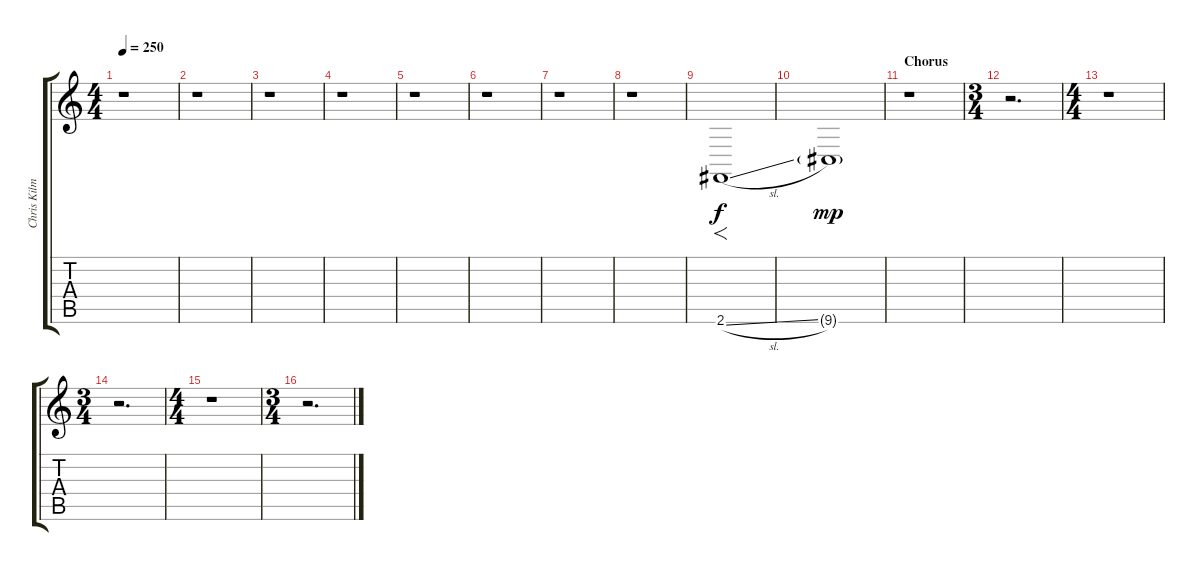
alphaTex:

\track ("Chris Kilmore" "Chris Kilm") {instrument applause}
\staff {score tabs}
\tuning (E4 B3 G3 D3 A2 E2) {hide}
\ts (4 4)
\tempo 250
\clef g2
\ks c
r.1{dy f} |
r.1 |
r.1 |
r.1 |
r.1 |
r.1 |
r.1 |
r.1 |
2.6{sl}.1{f volume 13} |
9.6{g}.1{dy mp} |
\section ("" "Chorus")
r.1 |
\ts (3 4)
r.2{d} |
\ts (4 4)
r.1 |
\ts (3 4)
r.2{d} |
\ts (4 4)
r.1 |
\ts (3 4)
r.2{d}
